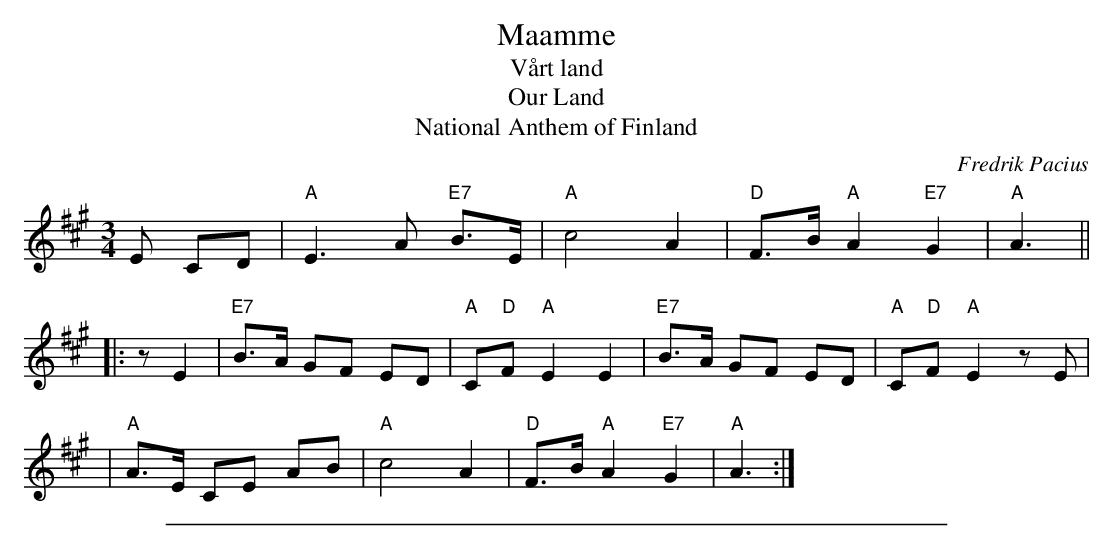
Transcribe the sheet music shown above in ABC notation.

X:1
T: Maamme
T: V\aart land
T: Our Land
T: National Anthem of Finland
C: Fredrik Pacius
M: 3/4
L: 1/8
K: A
E CD \
| "A"E3 A "E7"B>E | "A"c4 A2 | "D"F>B "A"A2 "E7"G2 | "A"A3 ||
|: zE2 \
| "E7"B>A GF ED | "A"C"D"F "A"E2 E2 | "E7"B>A GF ED | "A"C"D"F "A"E2 zE |
| "A"A>E CE AB | "A"c4 A2 | "D"F>B "A"A2 "E7"G2 | "A"A3 :|
